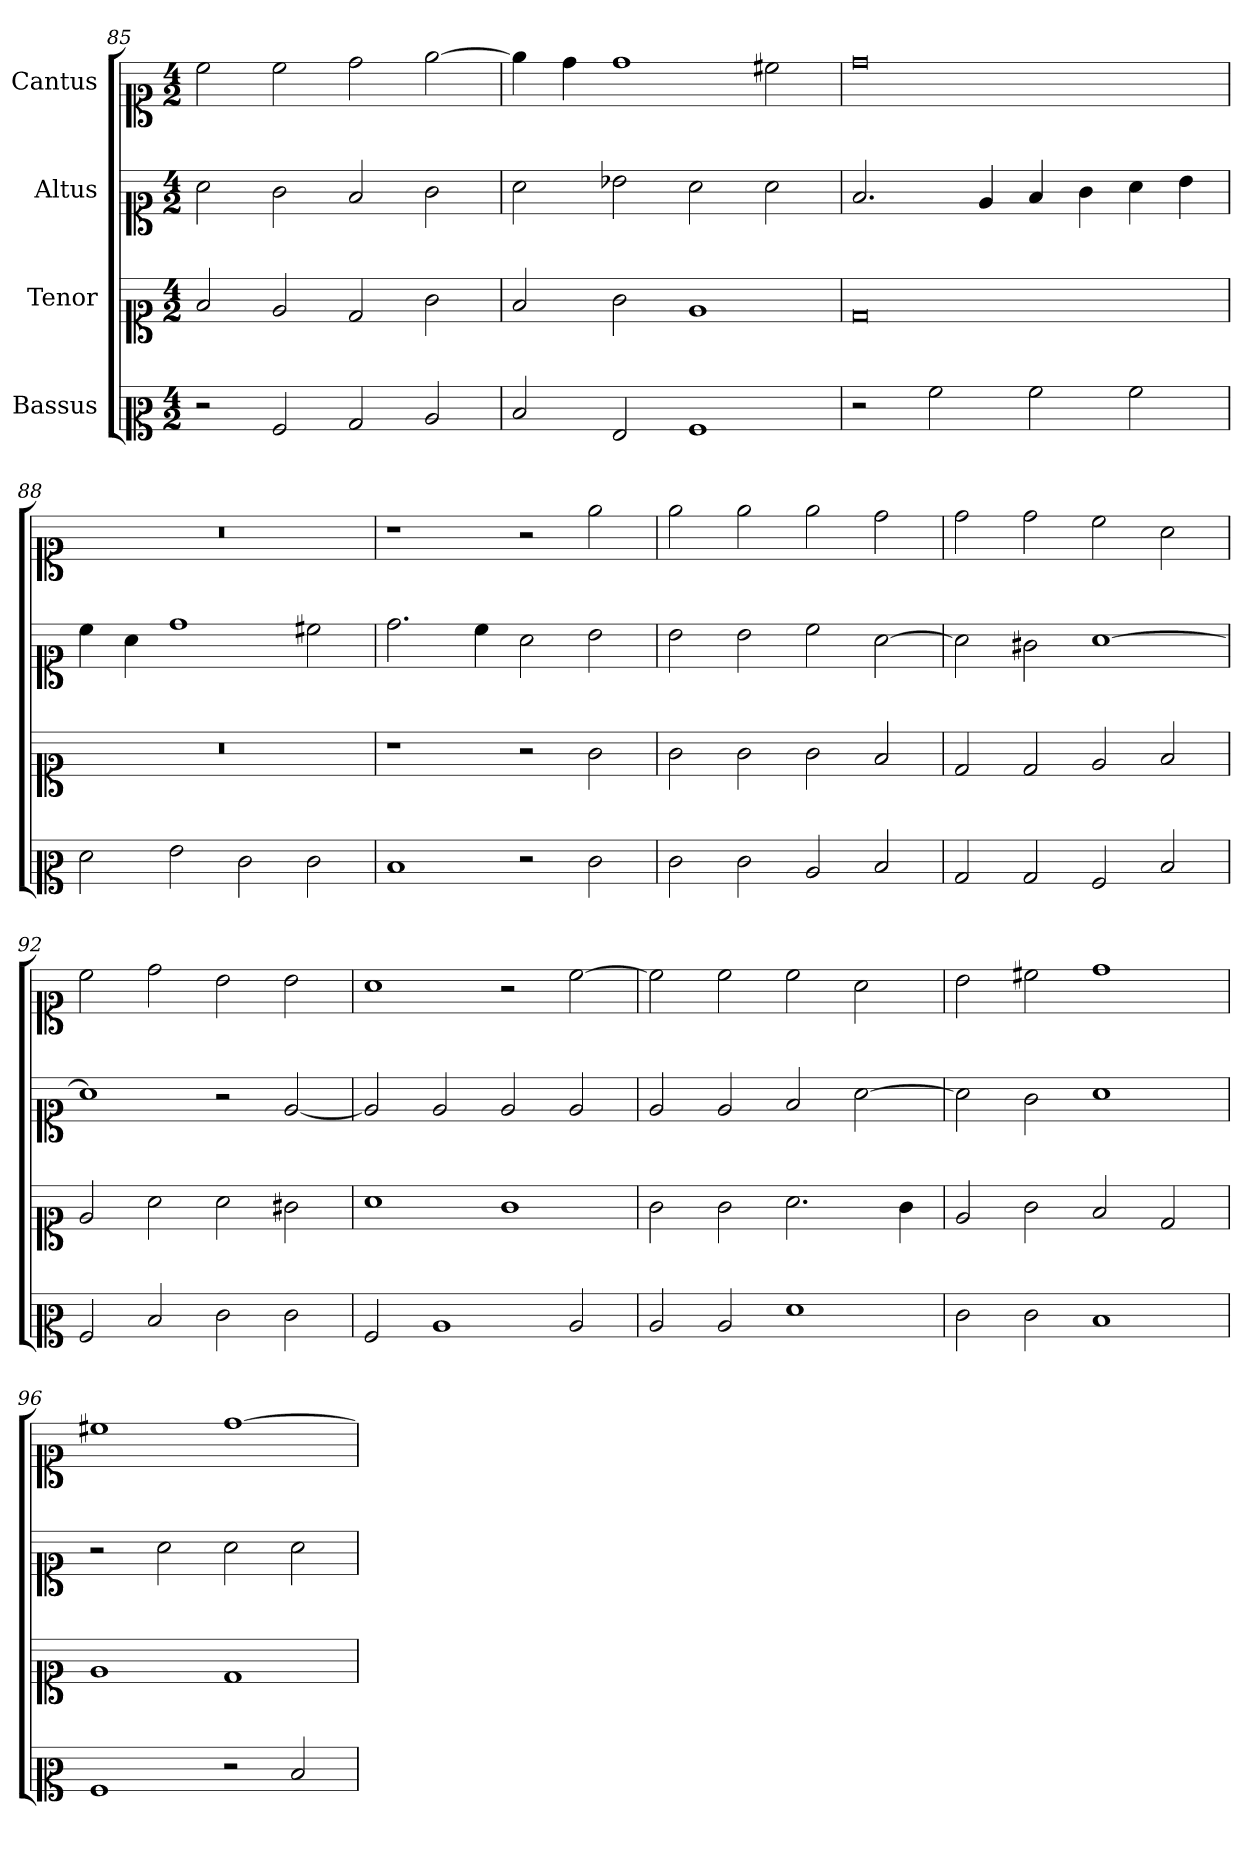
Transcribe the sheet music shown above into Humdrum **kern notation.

**kern	**kern	**kern	**kern
*part4	*part3	*part2	*part1
*staff4	*staff3	*staff2	*staff1
*I"Bassus	*I"Tenor	*I"Altus	*I"Cantus
*clefC2	*clefC1	*clefC1	*clefC1
*k[]	*k[]	*k[]	*k[]
*M4/2	*M4/2	*M4/2	*M4/2
=85	=85	=85	=85
2r	2f/	2a\	2cc\
2A/	2e/	2g\	2cc\
2B/	2d/	2f/	2dd\
2c/	2g\	2g\	[2ee\
=86	=86	=86	=86
2d/	2f/	2a\	4ee\]
.	.	.	4dd\
2G/	2g\	2b-X\	1dd\
1A/	1e/	2a\	.
.	.	2a\	2cc#X\
=87	=87	=87	=87
2r	0d/	2.f/	0dd\
2a\	.	.	.
.	.	4e/	.
2a\	.	4f/	.
.	.	4g\	.
2a\	.	4a\	.
.	.	4b\	.
=88	=88	=88	=88
2f\	0r	4cc\	0r
.	.	4a\	.
2g\	.	1dd\	.
2e\	.	.	.
2e\	.	2cc#X\	.
=89	=89	=89	=89
1d/	1r	2.dd\	1r
.	.	4cc\	.
2r	2r	2a\	2r
2e\	2g\	2b\	2ee\
=90	=90	=90	=90
2e\	2g\	2b\	2ee\
2e\	2g\	2b\	2ee\
2c/	2g\	2cc\	2ee\
2d/	2f/	[2a\	2dd\
=91	=91	=91	=91
2B/	2d/	2a\]	2dd\
2B/	2d/	2g#X\	2dd\
2A/	2e/	[1a\	2cc\
2d/	2f/	.	2a\
=92	=92	=92	=92
2A/	2e/	1a\]	2cc\
2d/	2a\	.	2dd\
2e\	2a\	2r	2b\
2e\	2g#X\	[2e/	2b\
=93	=93	=93	=93
2A/	1a\	2e/]	1a\
1c/	.	2e/	.
.	1g\	2e/	2r
2c/	.	2e/	[2cc\
=94	=94	=94	=94
2c/	2g\	2e/	2cc\]
2c/	2g\	2e/	2cc\
1f\	2.a\	2f/	2cc\
.	.	[2a\	2a\
.	4g\	.	.
=95	=95	=95	=95
2e\	2e/	2a\]	2b\
2e\	2g\	2g\	2cc#X\
1d/	2f/	1a\	1dd\
.	2d/	.	.
=96	=96	=96	=96
1A/	1e/	2r	1cc#X\
.	.	2a\	.
2r	1d/	2a\	[1dd\
2d/	.	2a\	.
=	=	=	=
*-	*-	*-	*-
